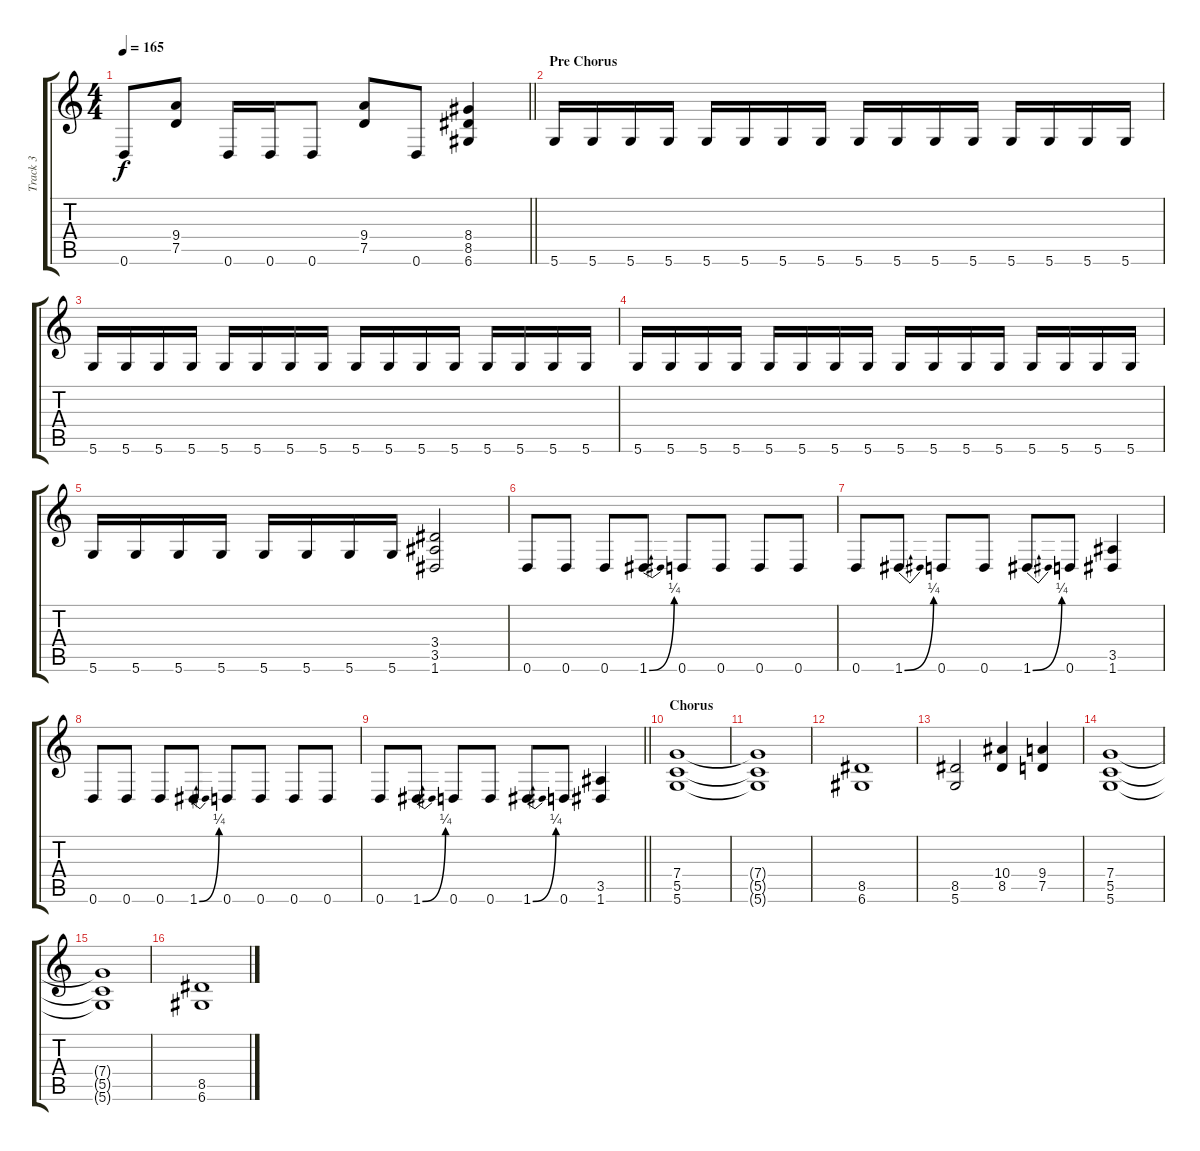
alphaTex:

\track ("Track 3" "Track 3") {instrument overdrivenguitar}
\staff {score tabs}
\tuning (D4 A3 F3 C3 G2 D2) {hide}
\ts (4 4)
\tempo 165
\clef g2
\barLineRight lightlight
\ks c
0.6.8{dy f} (9.4 7.5).8 0.6.16 0.6.16 0.6.8 (9.4 7.5).8 0.6.8 (8.4 8.5 6.6).4 |
\section ("" "Pre Chorus")
5.6.16 5.6.16 5.6.16 5.6.16 5.6.16 5.6.16 5.6.16 5.6.16 5.6.16 5.6.16 5.6.16 5.6.16 5.6.16 5.6.16 5.6.16 5.6.16 |
5.6.16 5.6.16 5.6.16 5.6.16 5.6.16 5.6.16 5.6.16 5.6.16 5.6.16 5.6.16 5.6.16 5.6.16 5.6.16 5.6.16 5.6.16 5.6.16 |
5.6.16 5.6.16 5.6.16 5.6.16 5.6.16 5.6.16 5.6.16 5.6.16 5.6.16 5.6.16 5.6.16 5.6.16 5.6.16 5.6.16 5.6.16 5.6.16 |
5.6.16 5.6.16 5.6.16 5.6.16 5.6.16 5.6.16 5.6.16 5.6.16 (3.4 3.5 1.6).2 |
0.6.8 0.6.8 0.6.8 1.6{be (bend 0 0 60 1)}.8 0.6.8 0.6.8 0.6.8 0.6.8 |
0.6.8 1.6{be (bend 0 0 60 1)}.8 0.6.8 0.6.8 1.6{be (bend 0 0 60 1)}.8 0.6.8 (3.5 1.6).4 |
0.6.8 0.6.8 0.6.8 1.6{be (bend 0 0 60 1)}.8 0.6.8 0.6.8 0.6.8 0.6.8 |
\barLineRight lightlight
0.6.8 1.6{be (bend 0 0 60 1)}.8 0.6.8 0.6.8 1.6{be (bend 0 0 60 1)}.8 0.6.8 (3.5 1.6).4 |
\section ("" "Chorus")
(7.4 5.5 5.6).1 |
(7.4{t} 5.5{t} 5.6{t}).1 |
(8.5 6.6).1 |
(8.5 5.6).2 (10.4 8.5).4 (9.4 7.5).4 |
(7.4 5.5 5.6).1 |
(7.4{t} 5.5{t} 5.6{t}).1 |
(8.5 6.6).1
